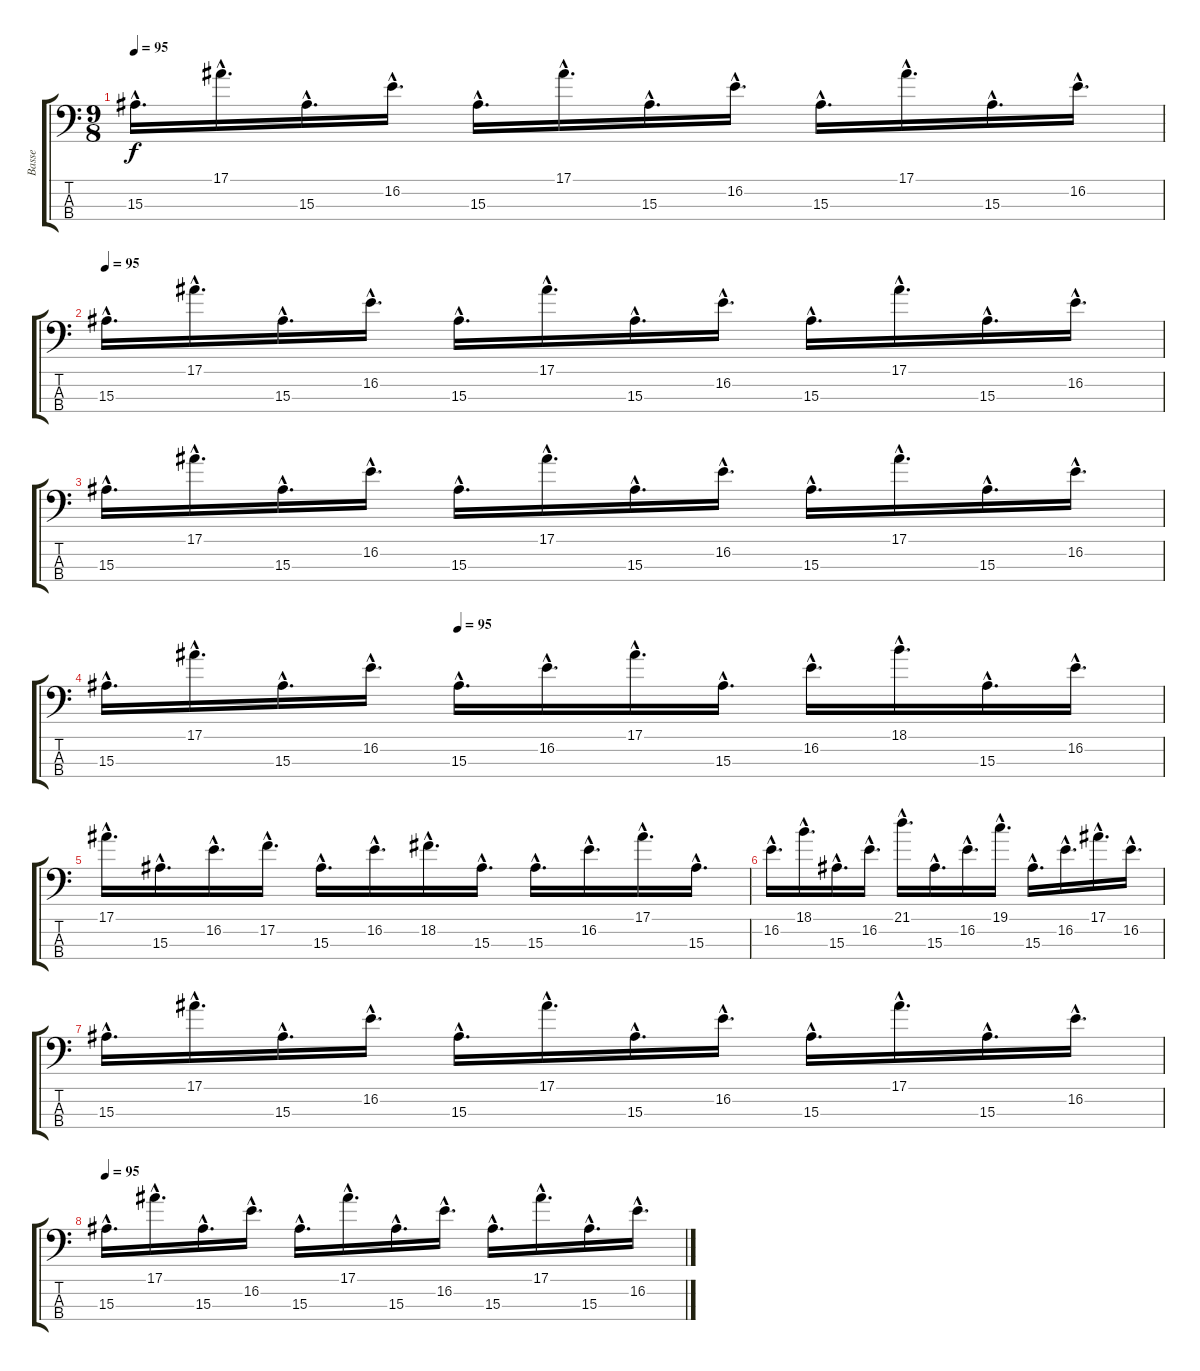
\track ("Basse" "Basse") {instrument electricbasspick}
\staff {score tabs}
\tuning (F2 C2 G1 D1) {hide}
\ts (9 8)
\tempo 95
\clef f4
\ks c
15.3{hac}.16{d dy f} 17.1{hac}.16{d} 15.3{hac}.16{d} 16.2{hac}.16{d} 15.3{hac}.16{d} 17.1{hac}.16{d} 15.3{hac}.16{d} 16.2{hac}.16{d} 15.3{hac}.16{d} 17.1{hac}.16{d} 15.3{hac}.16{d} 16.2{hac}.16{d} |
\tempo 95
15.3{hac}.16{d} 17.1{hac}.16{d} 15.3{hac}.16{d} 16.2{hac}.16{d} 15.3{hac}.16{d} 17.1{hac}.16{d} 15.3{hac}.16{d} 16.2{hac}.16{d} 15.3{hac}.16{d} 17.1{hac}.16{d} 15.3{hac}.16{d} 16.2{hac}.16{d} |
15.3{hac}.16{d} 17.1{hac}.16{d} 15.3{hac}.16{d} 16.2{hac}.16{d} 15.3{hac}.16{d} 17.1{hac}.16{d} 15.3{hac}.16{d} 16.2{hac}.16{d} 15.3{hac}.16{d} 17.1{hac}.16{d} 15.3{hac}.16{d} 16.2{hac}.16{d} |
\tempo (95 0.3333333333333333)
15.3{hac}.16{d} 17.1{hac}.16{d} 15.3{hac}.16{d} 16.2{hac}.16{d} 15.3{hac}.16{d} 16.2{hac}.16{d} 17.1{hac}.16{d} 15.3{hac}.16{d} 16.2{hac}.16{d} 18.1{hac}.16{d} 15.3{hac}.16{d} 16.2{hac}.16{d} |
17.1{hac}.16{d} 15.3{hac}.16{d} 16.2{hac}.16{d} 17.2{hac}.16{d} 15.3{hac}.16{d} 16.2{hac}.16{d} 18.2{hac}.16{d} 15.3{hac}.16{d} 15.3{hac}.16{d} 16.2{hac}.16{d} 17.1{hac}.16{d} 15.3{hac}.16{d} |
16.2{hac}.16{d} 18.1{hac}.16{d} 15.3{hac}.16{d} 16.2{hac}.16{d} 21.1{hac}.16{d} 15.3{hac}.16{d} 16.2{hac}.16{d} 19.1{hac}.16{d} 15.3{hac}.16{d} 16.2{hac}.16{d} 17.1{hac}.16{d} 16.2{hac}.16{d} |
15.3{hac}.16{d} 17.1{hac}.16{d} 15.3{hac}.16{d} 16.2{hac}.16{d} 15.3{hac}.16{d} 17.1{hac}.16{d} 15.3{hac}.16{d} 16.2{hac}.16{d} 15.3{hac}.16{d} 17.1{hac}.16{d} 15.3{hac}.16{d} 16.2{hac}.16{d} |
\tempo 95
15.3{hac}.16{d} 17.1{hac}.16{d} 15.3{hac}.16{d} 16.2{hac}.16{d} 15.3{hac}.16{d} 17.1{hac}.16{d} 15.3{hac}.16{d} 16.2{hac}.16{d} 15.3{hac}.16{d} 17.1{hac}.16{d} 15.3{hac}.16{d} 16.2{hac}.16{d}
